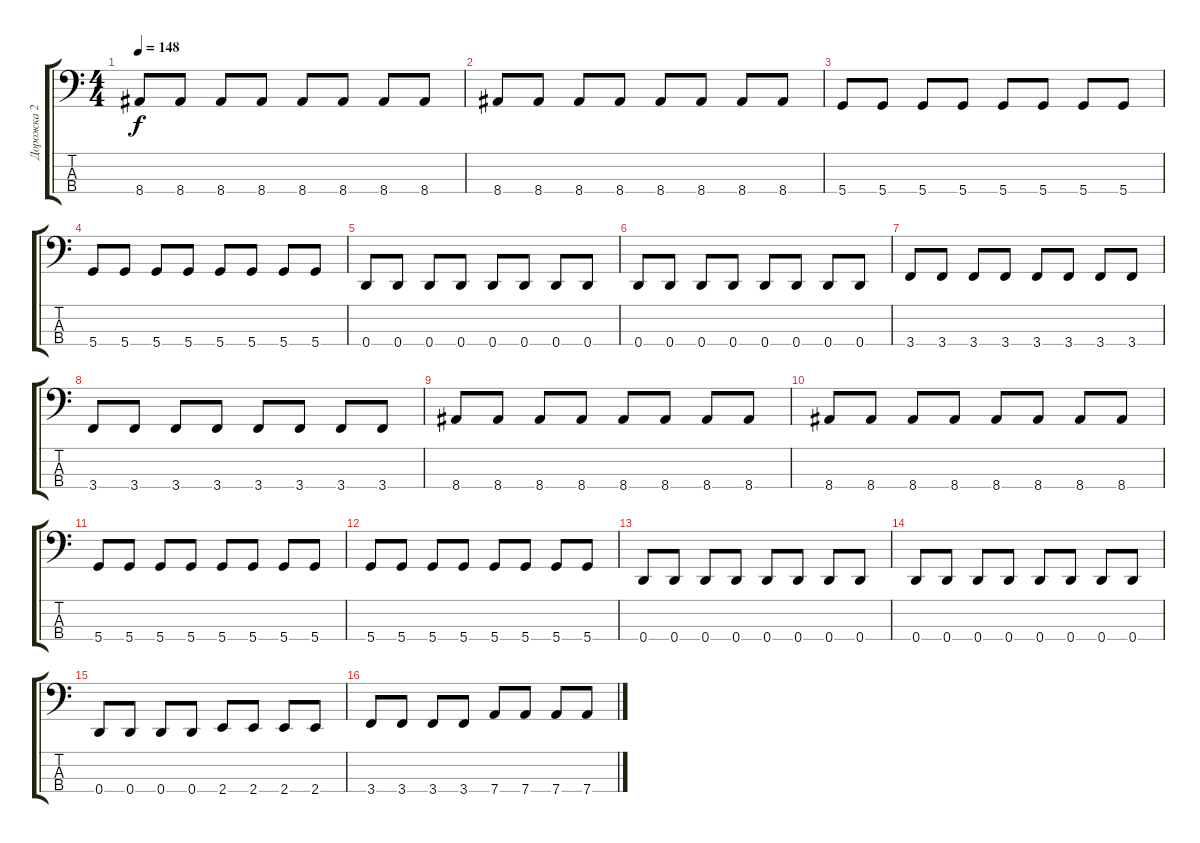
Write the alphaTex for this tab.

\track ("Дорожка 2" "Дорожка 2") {instrument electricbassfinger}
\staff {score tabs}
\tuning (G2 D2 A1 D1) {hide}
\ts (4 4)
\tempo 148
\clef f4
\ks c
8.4.8{dy f} 8.4.8 8.4.8 8.4.8 8.4.8 8.4.8 8.4.8 8.4.8 |
8.4.8 8.4.8 8.4.8 8.4.8 8.4.8 8.4.8 8.4.8 8.4.8 |
5.4.8 5.4.8 5.4.8 5.4.8 5.4.8 5.4.8 5.4.8 5.4.8 |
5.4.8 5.4.8 5.4.8 5.4.8 5.4.8 5.4.8 5.4.8 5.4.8 |
0.4.8 0.4.8 0.4.8 0.4.8 0.4.8 0.4.8 0.4.8 0.4.8 |
0.4.8 0.4.8 0.4.8 0.4.8 0.4.8 0.4.8 0.4.8 0.4.8 |
3.4.8 3.4.8 3.4.8 3.4.8 3.4.8 3.4.8 3.4.8 3.4.8 |
3.4.8 3.4.8 3.4.8 3.4.8 3.4.8 3.4.8 3.4.8 3.4.8 |
8.4.8 8.4.8 8.4.8 8.4.8 8.4.8 8.4.8 8.4.8 8.4.8 |
8.4.8 8.4.8 8.4.8 8.4.8 8.4.8 8.4.8 8.4.8 8.4.8 |
5.4.8 5.4.8 5.4.8 5.4.8 5.4.8 5.4.8 5.4.8 5.4.8 |
5.4.8 5.4.8 5.4.8 5.4.8 5.4.8 5.4.8 5.4.8 5.4.8 |
0.4.8 0.4.8 0.4.8 0.4.8 0.4.8 0.4.8 0.4.8 0.4.8 |
0.4.8 0.4.8 0.4.8 0.4.8 0.4.8 0.4.8 0.4.8 0.4.8 |
0.4.8 0.4.8 0.4.8 0.4.8 2.4.8 2.4.8 2.4.8 2.4.8 |
3.4.8 3.4.8 3.4.8 3.4.8 7.4.8 7.4.8 7.4.8 7.4.8
